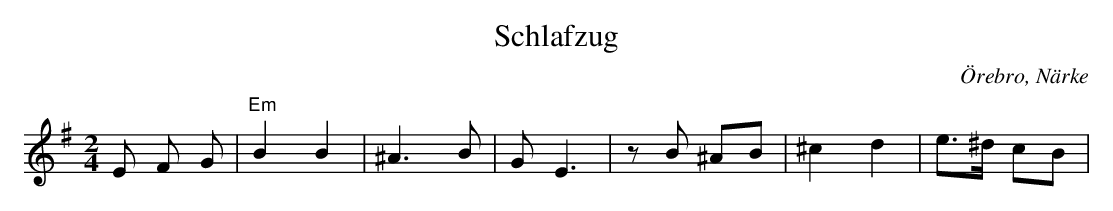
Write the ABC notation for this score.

X:1
T:Schlafzug
O:Örebro, Närke
M:2/4
L:1/8
K:Em
E F G |"Em" B2 B2 | ^A3B | GE3 | zB ^AB | ^c2 d2 | e>^d cB |
